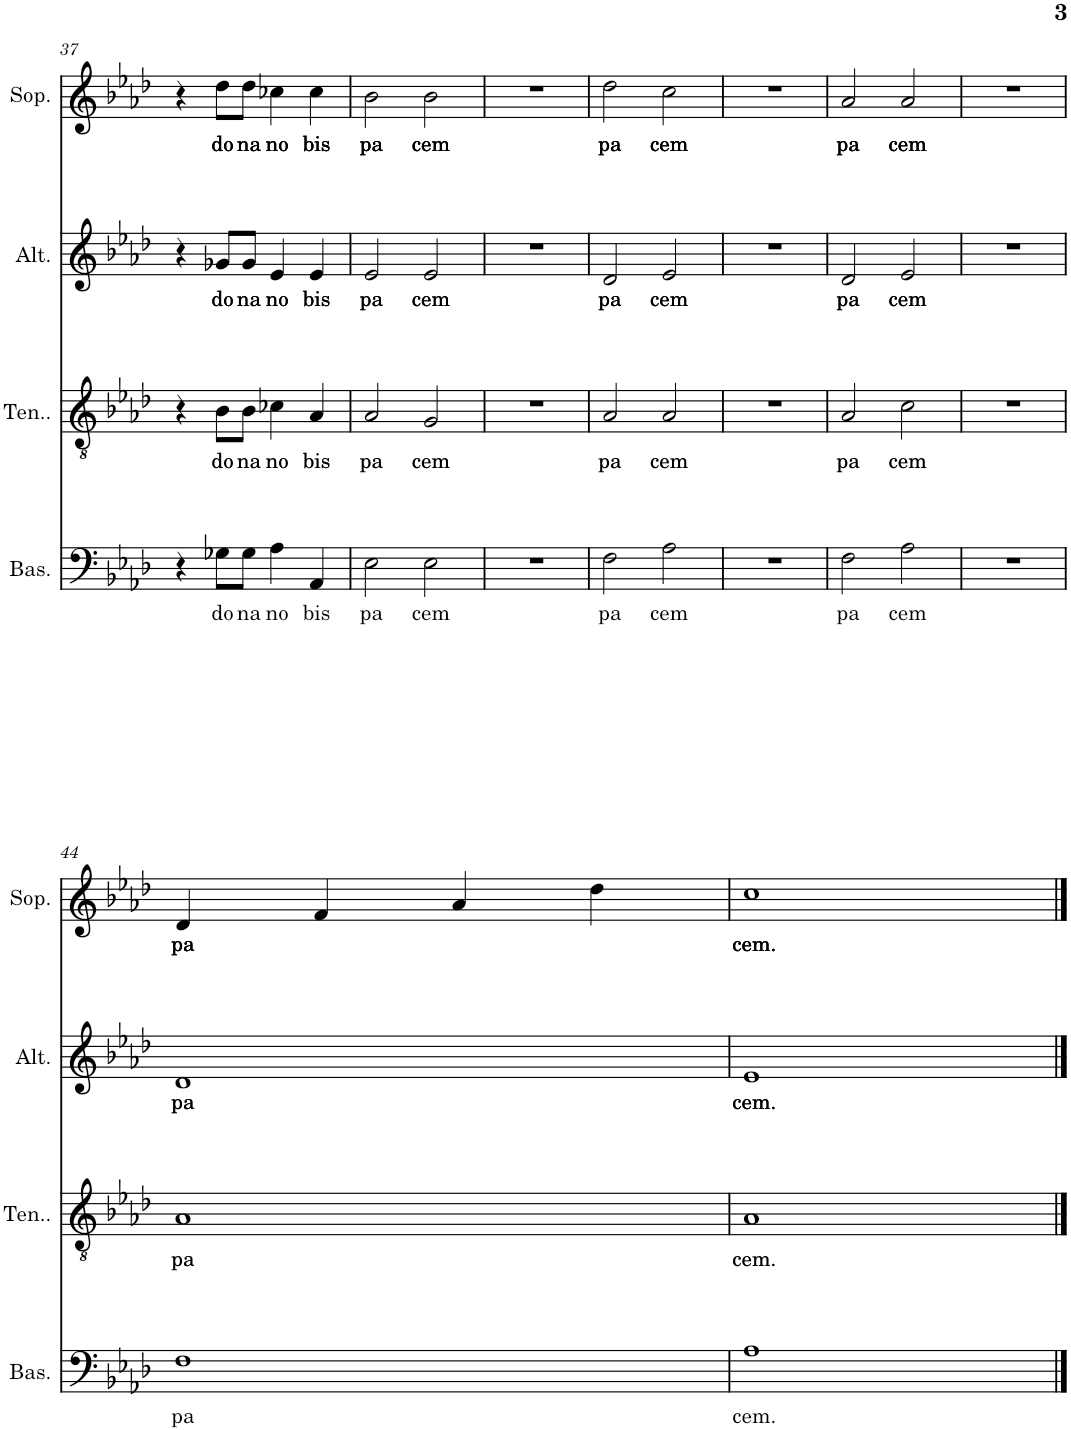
**kern	**text	**kern	**text	**kern	**text	**kern	**text
*part4	*part4	*part3	*part3	*part2	*part2	*part1	*part1
*staff4	*staff4	*staff3	*staff3	*staff2	*staff2	*staff1	*staff1
*I"Basse	*	*I"Tenor	*	*I"Alto	*	*I"Soprano	*
*I'Bas.	*	*I'Ten..	*	*I'Alt.	*	*I'Sop.	*
!!LO:PB:g=z
*clefF4	*	*clefGv2	*	*clefG2	*	*clefG2	*
*k[b-e-a-d-]	*	*k[b-e-a-d-]	*	*k[b-e-a-d-]	*	*k[b-e-a-d-]	*
*M4/4	*	*M4/4	*	*M4/4	*	*M4/4	*
=37	=37	=37	=37	=37	=37	=37	=37
4r	.	4r	.	4r	.	4r	.
!	!LO:LY:b	!	!LO:LY:b	!	!LO:LY:b	!	!LO:LY:b
8G-X\L	do	8B-\L	do	8g-X/L	do	8dd-\L	do
!	!LO:LY:b	!	!LO:LY:b	!	!LO:LY:b	!	!LO:LY:b
8G-\J	na	8B-\J	na	8g-/J	na	8dd-\J	na
!	!LO:LY:b	!	!LO:LY:b	!	!LO:LY:b	!	!LO:LY:b
4A-\	no	4c-X\	no	4e-/	no	4cc-X\	no
!	!LO:LY:b	!	!LO:LY:b	!	!LO:LY:b	!	!LO:LY:b
4AA-/	bis	4A-/	bis	4e-/	bis	4cc-\	bis
=38	=38	=38	=38	=38	=38	=38	=38
!	!LO:LY:b	!	!LO:LY:b	!	!LO:LY:b	!	!LO:LY:b
2E-\	pa	2A-/	pa	2e-/	pa	2b-\	pa
!	!LO:LY:b	!	!LO:LY:b	!	!LO:LY:b	!	!LO:LY:b
2E-\	cem	2G/	cem	2e-/	cem	2b-\	cem
=39	=39	=39	=39	=39	=39	=39	=39
1r	.	1r	.	1r	.	1r	.
=40	=40	=40	=40	=40	=40	=40	=40
!	!LO:LY:b	!	!LO:LY:b	!	!LO:LY:b	!	!LO:LY:b
2F\	pa	2A-/	pa	2d-/	pa	2dd-\	pa
!	!LO:LY:b	!	!LO:LY:b	!	!LO:LY:b	!	!LO:LY:b
2A-\	cem	2A-/	cem	2e-/	cem	2cc\	cem
=41	=41	=41	=41	=41	=41	=41	=41
1r	.	1r	.	1r	.	1r	.
=42	=42	=42	=42	=42	=42	=42	=42
!	!LO:LY:b	!	!LO:LY:b	!	!LO:LY:b	!	!LO:LY:b
2F\	pa	2A-/	pa	2d-/	pa	2a-/	pa
!	!LO:LY:b	!	!LO:LY:b	!	!LO:LY:b	!	!LO:LY:b
2A-\	cem	2c\	cem	2e-/	cem	2a-/	cem
=43	=43	=43	=43	=43	=43	=43	=43
1r	.	1r	.	1r	.	1r	.
!!LO:LB:g=z
=44	=44	=44	=44	=44	=44	=44	=44
!	!LO:LY:b	!	!LO:LY:b	!	!LO:LY:b	!	!LO:LY:b
1F	pa	1A-	pa	1d-	pa	4d-/	pa
.	.	.	.	.	.	4f/	.
.	.	.	.	.	.	4a-/	.
.	.	.	.	.	.	4dd-\	.
=45	=45	=45	=45	=45	=45	=45	=45
!	!LO:LY:b	!	!LO:LY:b	!	!LO:LY:b	!	!LO:LY:b
1A-	cem.	1A-	cem.	1e-	cem.	1cc	cem.
==	==	==	==	==	==	==	==
*-	*-	*-	*-	*-	*-	*-	*-
